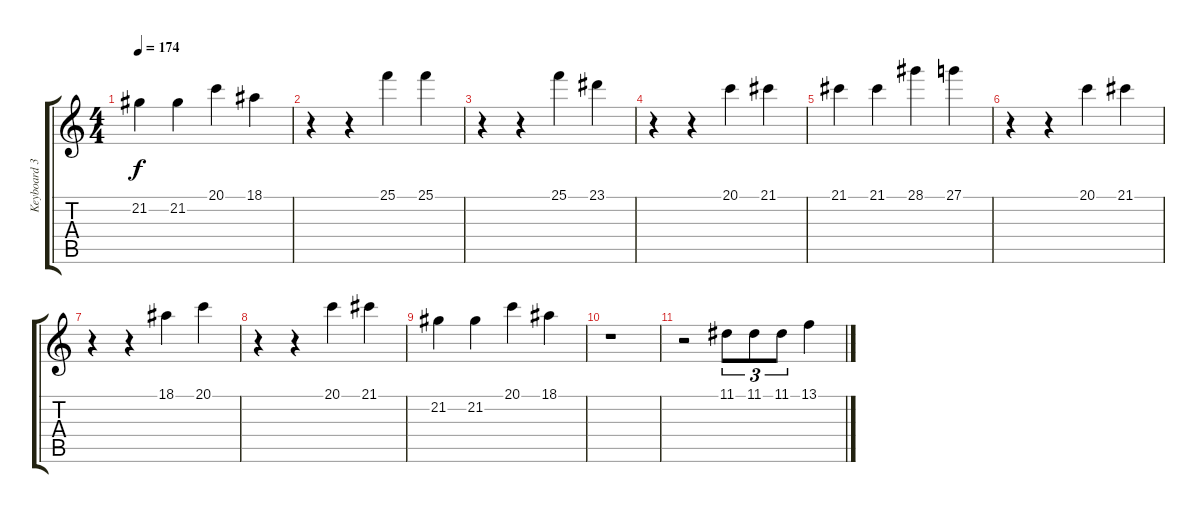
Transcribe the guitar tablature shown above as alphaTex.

\track ("Keyboard 3." "Keyboard 3") {instrument stringensemble1}
\staff {score tabs}
\tuning (E4 B3 G3 D3 A2 E2) {hide}
\ts (4 4)
\tempo 174
\clef g2
\ks c
21.2.4{dy f} 21.2.4 20.1.4 18.1.4 |
r.4 r.4 25.1.4 25.1.4 |
r.4 r.4 25.1.4 23.1.4 |
r.4 r.4 20.1.4 21.1.4 |
21.1.4 21.1.4 28.1.4 27.1.4 |
r.4 r.4 20.1.4 21.1.4 |
r.4 r.4 18.1.4 20.1.4 |
r.4 r.4 20.1.4 21.1.4 |
21.2.4 21.2.4 20.1.4 18.1.4 |
r.1 |
r.2 11.1.8{tu (3 2)} 11.1.8{tu (3 2)} 11.1.8{tu (3 2)} 13.1.4
